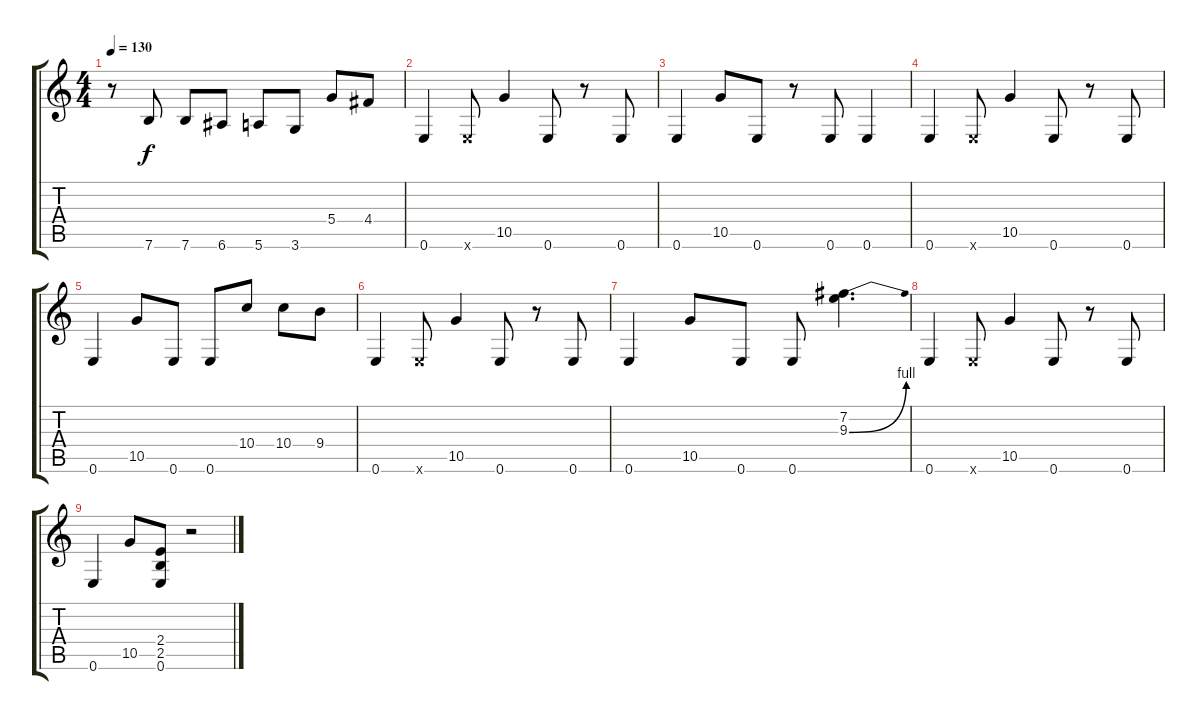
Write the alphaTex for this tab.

\track "" {instrument distortionguitar}
\staff {score tabs}
\tuning (E4 B3 G3 D3 A2 E2) {hide}
\ts (4 4)
\tempo 130
\clef g2
\ks c
r.8{dy f} 7.6.8 7.6.8 6.6.8 5.6.8 3.6.8 5.4.8 4.4.8 |
0.6.4 0.6{x}.8 10.5.4 0.6.8 r.8 0.6.8 |
0.6.4 10.5.8 0.6.8 r.8 0.6.8 0.6.4 |
0.6.4 0.6{x}.8 10.5.4 0.6.8 r.8 0.6.8 |
0.6.4 10.5.8 0.6.8 0.6.8 10.4.8 10.4.8 9.4.8 |
0.6.4 0.6{x}.8 10.5.4 0.6.8 r.8 0.6.8 |
0.6.4 10.5.8 0.6.8 0.6.8 (7.2 9.3{be (bend 0 0 60 4)}).4{d} |
0.6.4 0.6{x}.8 10.5.4 0.6.8 r.8 0.6.8 |
0.6.4 10.5.8 (2.4 2.5 0.6).8 r.2
